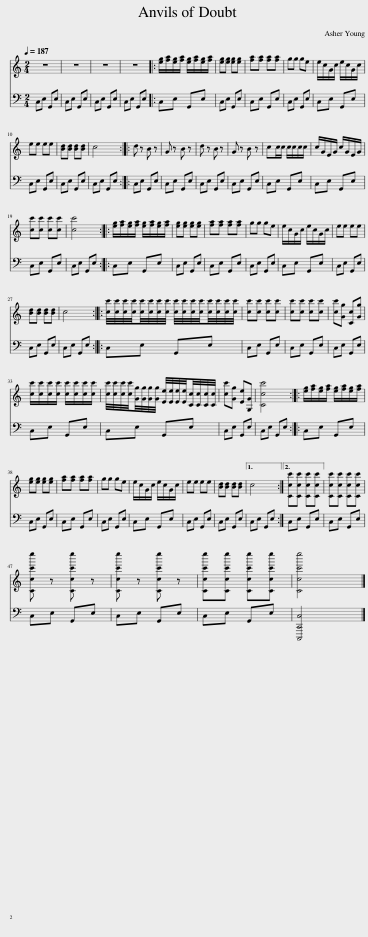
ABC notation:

X:1
%%score { 1 | 2 }
L:1/8
Q:1/4=187
M:2/4
I:linebreak $
K:C
V:1 treble
V:2 bass
V:1
 z4 | z4 | z4 | z4 |: [eg]/[fa]/[eg]/[fa]/ [eg]/[fa]/[eg]/[fa]/ | %5
 [eg][eg] [eg][eg] | [fa][fa] [fa][fa] | gg ge | e/c/G/c/ e/c/G/c/ |$ ee ee | %10
 [Bd][Bd] [Bd][Bd] | c4 :: d z B z | G z B z | d z B z | %15
 G z B z | cc/c/ c/c/c/c/ | c/G/E/G/ c/G/E/G/ |$ [cc'][cc'] [cc'][cc'] | [cc']4 :: %20
 [eg]/[fa]/[eg]/[fa]/ [eg]/[fa]/[eg]/[fa]/ | [eg][eg] [eg][eg] | [fa][fa] [fa][fa] | gg ge | e/c/G/c/ e/c/G/c/ | %25
 ee ee |$ [Bd][Bd] [Bd][Bd] | c4 :: [cc']/4[cc']/4[cc']/4[cc']/4[cc']/4[cc']/4[cc']/4[cc']/4 [cc']/4[cc']/4[cc']/4[cc']/4[cc']/4[cc']/4[cc']/4[cc']/4 | [cc'][cc'] [cc'][cc'] | %30
 [cc'][cc'] [cc'][cc'] | [cc'][Gg] [Cc][Gg] |$ [cc']/[cc']/[cc']/[cc']/ [cc']/[cc']/[cc']/[cc']/ | [cc']/4[cc']/4[cc']/4[cc']/4[Gg]/4[Gg]/4[Gg]/4[Gg]/4 [Ee]/4[Ee]/4[Ee]/4[Ee]/4[Cc]/4[Cc]/4[Cc]/4[Cc]/4 | [cc'][Gg] [Ee][G,G] | %35
 [Ccc']4 :: [eg]/[fa]/[eg]/[fa]/ [eg]/[fa]/[eg]/[fa]/ |$ [eg][eg] [eg][eg] | [fa][fa] [fa][fa] | gg ge | %40
 e/c/G/c/ e/c/G/c/ | ee ee | [Bd][Bd] [Bd][Bd] |1 c4 :|2 [Ccc'][Ccc'] [Ccc'][Ccc'] || %45
 [Ccc'][Ccc'] [Ccc'][Ccc'] |$ [Ccc'e''] z [Ccc'e''] z | [Ccc'e''] z [Ccc'e''] z | [Ccc'e''][Ccc'e''] [Ccc'e''][Ccc'e''] | [Ccc'e'']4 |] %50
V:2
 C,E, G,,E, | C,E, G,,E, | C,E, G,,E, | C,E, G,,E, |: C,E, G,,E, | %5
 C,E, G,,E, | C,E, G,,E, | C,E, G,,E, | C,E, G,,E, |$ C,E, G,,E, | %10
 C,E, G,,E, | C,E, G,,E, :: C,E, G,,E, | C,E, G,,E, | C,E, G,,E, | %15
 C,E, G,,E, | C,E, G,,E, | C,E, G,,E, |$ C,E, G,,E, | C,E, G,,E, :: %20
 C,E, G,,E, | C,E, G,,E, | C,E, G,,E, | C,E, G,,E, | C,E, G,,E, | %25
 C,E, G,,E, |$ C,E, G,,E, | C,E, G,,E, :: C,E, G,,E, | C,E, G,,E, | %30
 C,E, G,,E, | C,E, G,,E, |$ C,E, G,,E, | C,E, G,,E, | C,E, G,,E, | %35
 C,E, G,,E, :: C,E, G,,E, |$ C,E, G,,E, | C,E, G,,E, | C,E, G,,E, | %40
 C,E, G,,E, | C,E, G,,E, | C,E, G,,E, |1 C,E, G,,E, :|2 C,E, G,,E, || %45
 C,E, G,,E, |$ C,E, G,,E, | C,E, G,,E, | C,E, G,,E, | [C,,,C,,C,]4 |] %50
